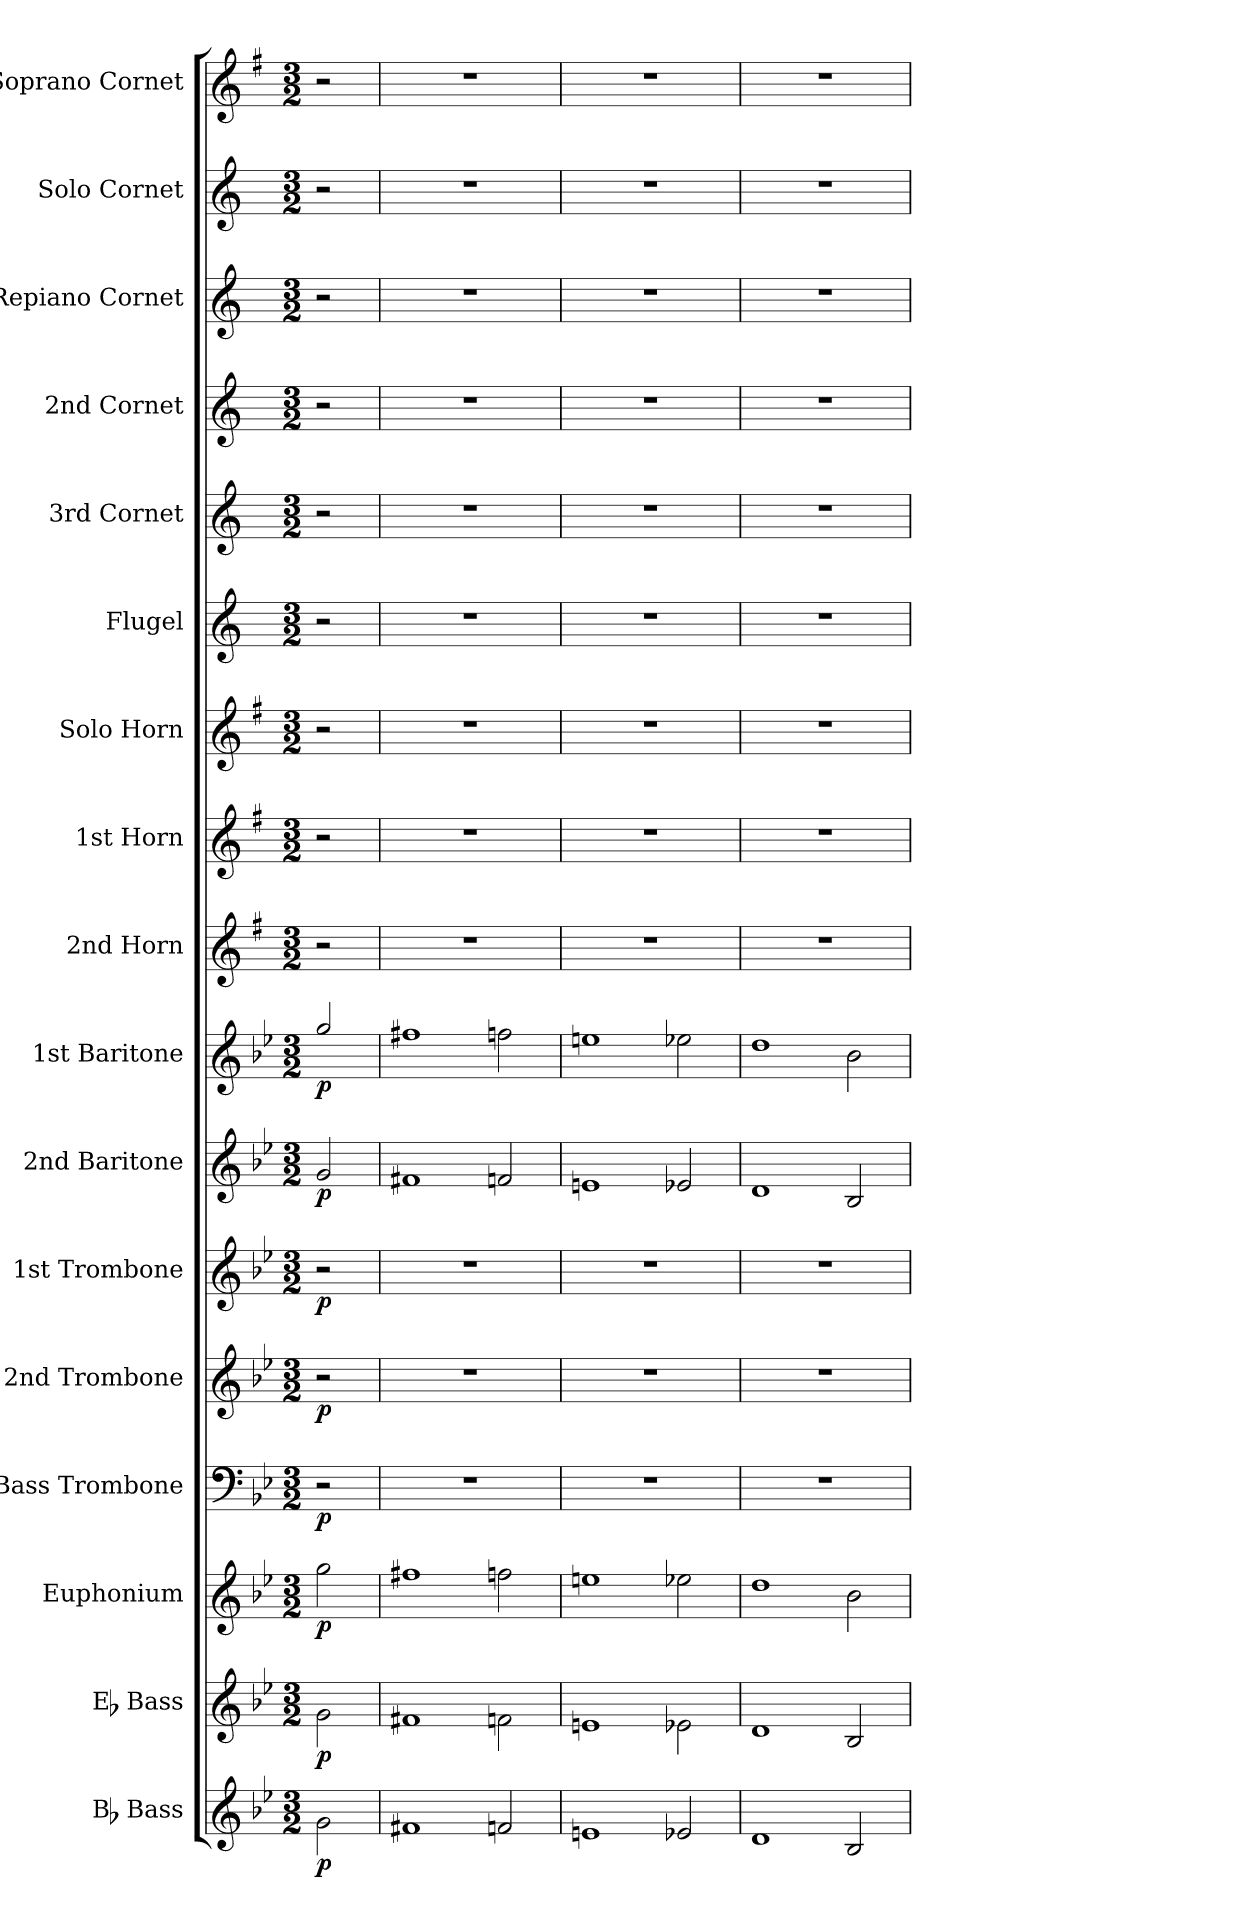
**kern	**dynam	**kern	**dynam	**kern	**dynam	**kern	**dynam	**kern	**dynam	**kern	**dynam	**kern	**dynam	**kern	**dynam	**kern	**kern	**kern	**kern	**kern	**kern	**kern	**kern	**kern
*part17	*part17	*part16	*part16	*part15	*part15	*part14	*part14	*part13	*part13	*part12	*part12	*part11	*part11	*part10	*part10	*part9	*part8	*part7	*part6	*part5	*part4	*part3	*part2	*part1
*staff17	*staff17	*staff16	*staff16	*staff15	*staff15	*staff14	*staff14	*staff13	*staff13	*staff12	*staff12	*staff11	*staff11	*staff10	*staff10	*staff9	*staff8	*staff7	*staff6	*staff5	*staff4	*staff3	*staff2	*staff1
*I"Bb Bass	*	*I"Eb Bass	*	*I"Euphonium	*	*I"Bass Trombone	*	*I"2nd Trombone	*	*I"1st Trombone	*	*I"2nd Baritone	*	*I"1st Baritone	*	*I"2nd Horn	*I"1st Horn	*I"Solo Horn	*I"Flugel	*I"3rd Cornet	*I"2nd Cornet	*I"Repiano Cornet	*I"Solo Cornet	*I"Soprano Cornet
*I'Bb Bass	*	*I'Eb Bass	*	*I'Euph.	*	*I'B. Tbn.	*	*I'2nd Tbn.	*	*I'1st Tbn.	*	*I'2nd Bar.	*	*I'1st Bar.	*	*I'2nd Hn.	*I'1st Hn.	*I'Solo Hn.	*I'Flug.	*I'3rd Cor.	*I'2nd Cor.	*I'Rep. Cor.	*I'Solo Cor.	*I'Sop. Cor.
*clefG2	*	*clefG2	*	*clefG2	*	*clefF4	*	*clefG2	*	*clefG2	*	*clefG2	*	*clefG2	*	*clefG2	*clefG2	*clefG2	*clefG2	*clefG2	*clefG2	*clefG2	*clefG2	*clefG2
*ITrd15c26	*	*ITrd12c21	*	*ITrd8c14	*	*	*	*ITrd8c14	*	*ITrd8c14	*	*ITrd8c14	*	*ITrd8c14	*	*ITrd5c9	*ITrd5c9	*ITrd5c9	*ITrd1c2	*ITrd1c2	*ITrd1c2	*ITrd1c2	*ITrd1c2	*ITrd-2c-3
*k[b-e-]	*	*k[b-e-]	*	*k[b-e-]	*	*k[b-e-]	*	*k[b-e-]	*	*k[b-e-]	*	*k[b-e-]	*	*k[b-e-]	*	*k[b-e-]	*k[b-e-]	*k[b-e-]	*k[b-e-]	*k[b-e-]	*k[b-e-]	*k[b-e-]	*k[b-e-]	*k[b-e-]
*	*	*g:	*	*	*	*g:	*	*	*	*	*	*	*	*	*	*g:	*g:	*g:	*	*	*	*	*	*g:
*M3/2	*	*M3/2	*	*M3/2	*	*M3/2	*	*M3/2	*	*M3/2	*	*M3/2	*	*M3/2	*	*M3/2	*M3/2	*M3/2	*M3/2	*M3/2	*M3/2	*M3/2	*M3/2	*M3/2
*MM132	*	*MM132	*	*MM132	*	*MM132	*	*MM132	*	*MM132	*	*MM132	*	*MM132	*	*MM132	*MM132	*MM132	*MM132	*MM132	*MM132	*MM132	*MM132	*MM132
=1	=1	=1	=1	=1	=1	=1	=1	=1	=1	=1	=1	=1	=1	=1	=1	=1	=1	=1	=1	=1	=1	=1	=1	=1
!	!LO:DY:b	!	!LO:DY:b	!	!LO:DY:b	!	!LO:DY:b	!	!LO:DY:b	!	!LO:DY:b	!	!LO:DY:b	!	!LO:DY:b	!	!	!	!	!	!	!	!	!
2GG\	p	2G\	p	2g\	p	2r	p	2r	p	2r	p	2G/	p	2g/	p	2r	2r	2r	2r	2r	2r	2r	2r	2r
=2	=2	=2	=2	=2	=2	=2	=2	=2	=2	=2	=2	=2	=2	=2	=2	=2	=2	=2	=2	=2	=2	=2	=2	=2
1FF#X	.	1F#X	.	1f#X	.	1.r	.	1.r	.	1.r	.	1F#X	.	1f#X	.	1.r	1.r	1.r	1.r	1.r	1.r	1.r	1.r	1.r
2FFn/	.	2Fn\	.	2fn\	.	.	.	.	.	.	.	2Fn/	.	2fn\	.	.	.	.	.	.	.	.	.	.
=3	=3	=3	=3	=3	=3	=3	=3	=3	=3	=3	=3	=3	=3	=3	=3	=3	=3	=3	=3	=3	=3	=3	=3	=3
1EEn	.	1En	.	1en	.	1.r	.	1.r	.	1.r	.	1En	.	1en	.	1.r	1.r	1.r	1.r	1.r	1.r	1.r	1.r	1.r
2EE-X/	.	2E-X\	.	2e-X\	.	.	.	.	.	.	.	2E-X/	.	2e-X\	.	.	.	.	.	.	.	.	.	.
=4	=4	=4	=4	=4	=4	=4	=4	=4	=4	=4	=4	=4	=4	=4	=4	=4	=4	=4	=4	=4	=4	=4	=4	=4
1DD	.	1D	.	1d	.	1.r	.	1.r	.	1.r	.	1D	.	1d	.	1.r	1.r	1.r	1.r	1.r	1.r	1.r	1.r	1.r
2BBB-/	.	2BB-/	.	2B-\	.	.	.	.	.	.	.	2BB-/	.	2B-\	.	.	.	.	.	.	.	.	.	.
=	=	=	=	=	=	=	=	=	=	=	=	=	=	=	=	=	=	=	=	=	=	=	=	=
*-	*-	*-	*-	*-	*-	*-	*-	*-	*-	*-	*-	*-	*-	*-	*-	*-	*-	*-	*-	*-	*-	*-	*-	*-
